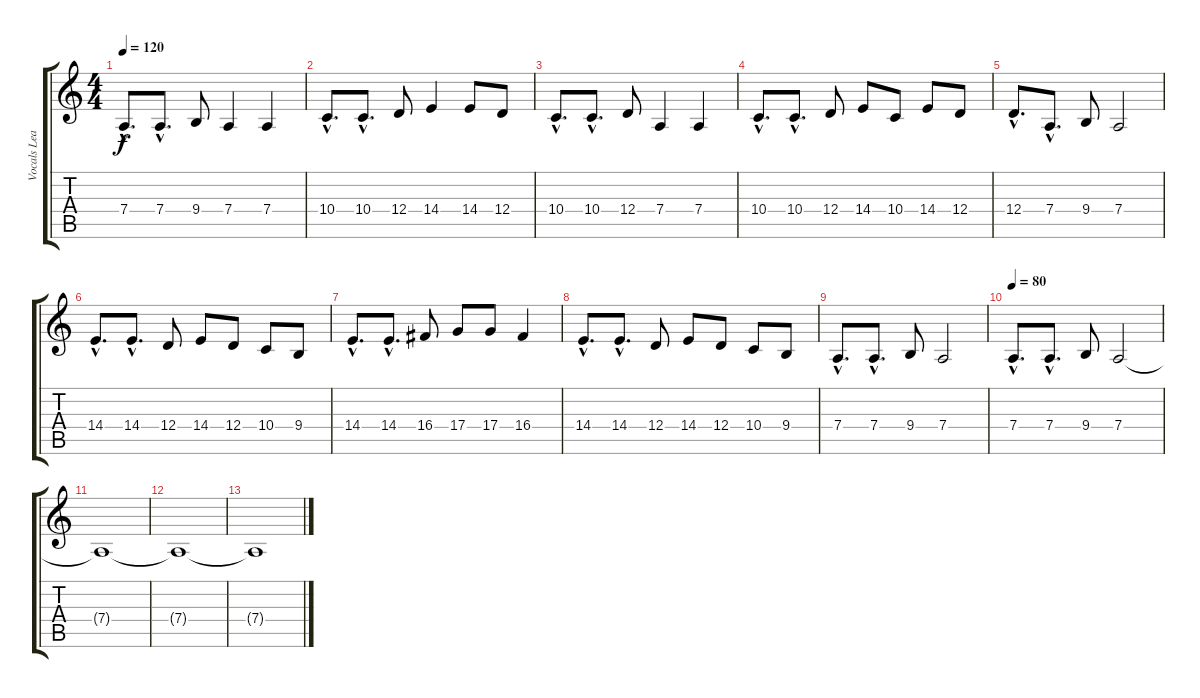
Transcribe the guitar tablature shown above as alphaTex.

\track ("Vocals Lead 2 (sawtooth)" "Vocals Lea") {instrument lead2sawtooth}
\staff {score tabs}
\tuning (E4 B3 G3 D3 A2 D2) {hide}
\ts (4 4)
\tempo 120
\clef g2
\ks c
7.4{hac}.8{d dy f} 7.4{hac}.8{d} 9.4.8 7.4.4 7.4.4 |
\section ("" "")
10.4{hac}.8{d} 10.4{hac}.8{d} 12.4.8 14.4.4 14.4.8 12.4.8 |
10.4{hac}.8{d} 10.4{hac}.8{d} 12.4.8 7.4.4 7.4.4 |
10.4{hac}.8{d} 10.4{hac}.8{d} 12.4.8 14.4.8 10.4.8 14.4.8 12.4.8 |
12.4{hac}.8{d} 7.4{hac}.8{d} 9.4.8 7.4.2 |
14.4{hac}.8{d} 14.4{hac}.8{d} 12.4.8 14.4.8 12.4.8 10.4.8 9.4.8 |
14.4{hac}.8{d} 14.4{hac}.8{d} 16.4.8 17.4.8 17.4.8 16.4.4 |
14.4{hac}.8{d} 14.4{hac}.8{d} 12.4.8 14.4.8 12.4.8 10.4.8 9.4.8 |
7.4{hac}.8{d} 7.4{hac}.8{d} 9.4.8 7.4.2 |
\tempo 80
7.4{hac}.8{d} 7.4{hac}.8{d} 9.4.8 7.4.2{volume 0} |
7.4{t}.1 |
7.4{t}.1 |
7.4{t}.1
